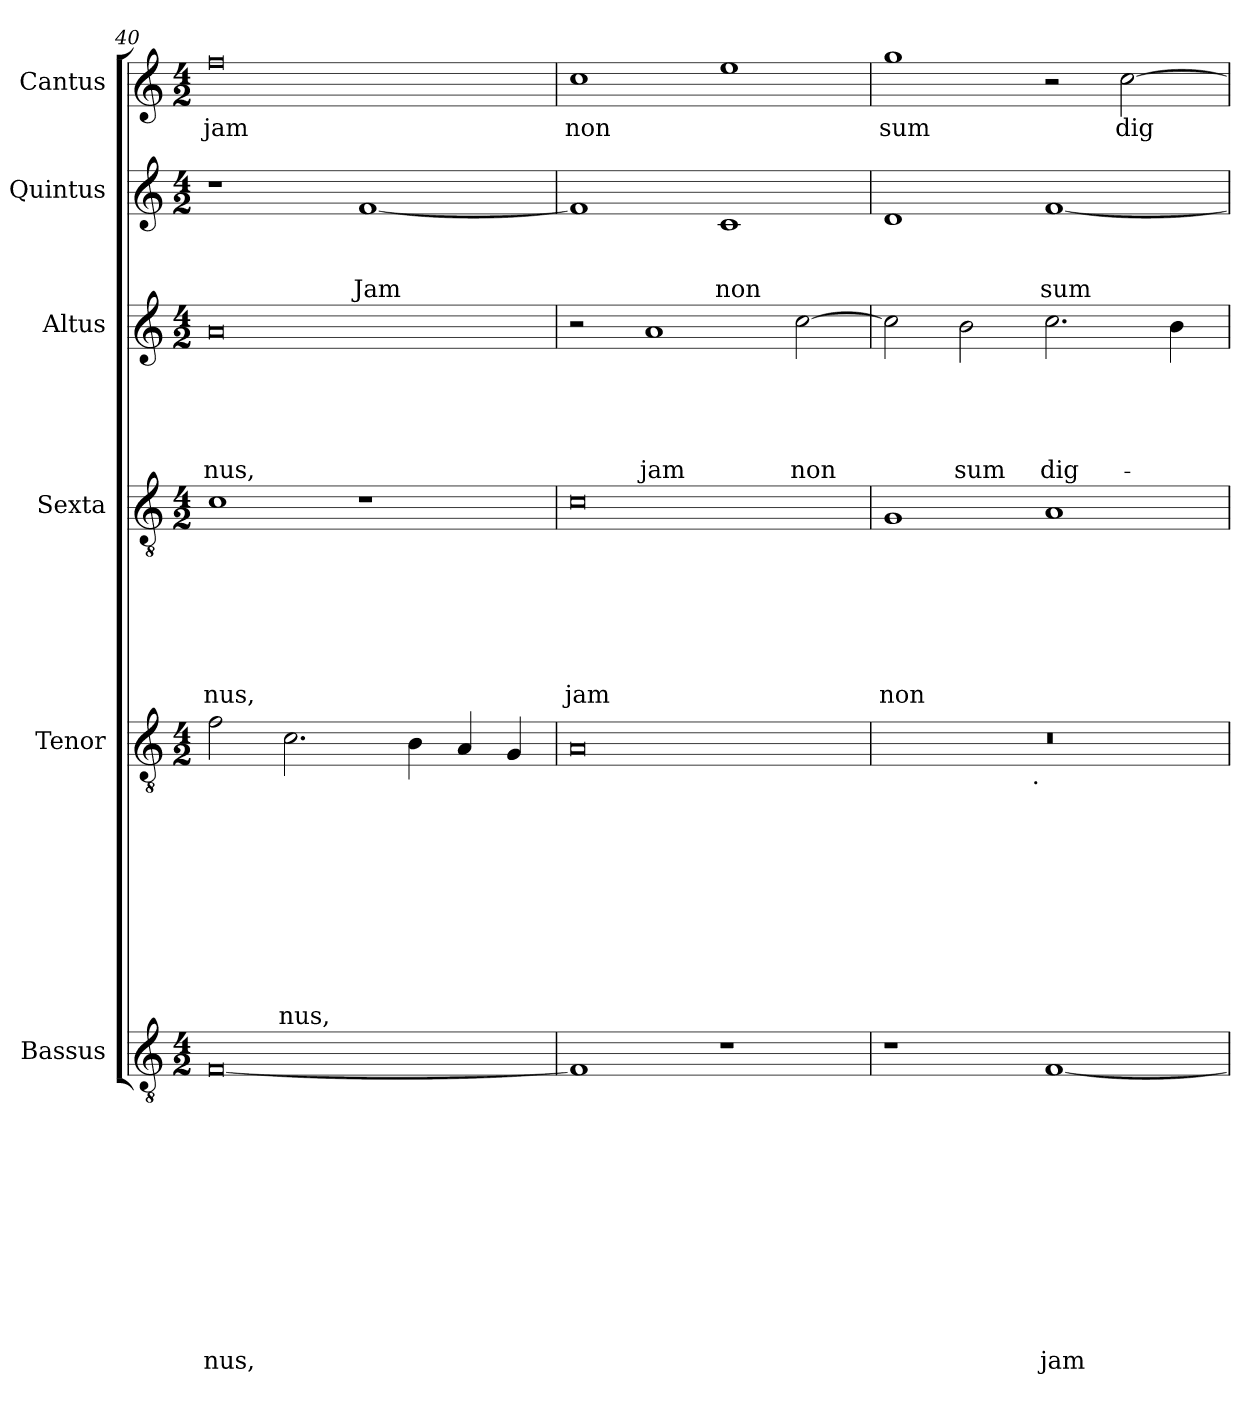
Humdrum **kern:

**kern	**text	**text	**text	**text	**text	**text	**text	**text	**text	**text	**text	**text	**kern	**text	**text	**text	**text	**text	**text	**text	**text	**text	**text	**kern	**text	**text	**text	**text	**text	**text	**text	**kern	**text	**text	**text	**text	**text	**kern	**text	**text	**text	**kern	**text
*part6	*part6	*part6	*part6	*part6	*part6	*part6	*part6	*part6	*part6	*part6	*part6	*part6	*part5	*part5	*part5	*part5	*part5	*part5	*part5	*part5	*part5	*part5	*part5	*part4	*part4	*part4	*part4	*part4	*part4	*part4	*part4	*part3	*part3	*part3	*part3	*part3	*part3	*part2	*part2	*part2	*part2	*part1	*part1
*staff6	*staff6	*staff6	*staff6	*staff6	*staff6	*staff6	*staff6	*staff6	*staff6	*staff6	*staff6	*staff6	*staff5	*staff5	*staff5	*staff5	*staff5	*staff5	*staff5	*staff5	*staff5	*staff5	*staff5	*staff4	*staff4	*staff4	*staff4	*staff4	*staff4	*staff4	*staff4	*staff3	*staff3	*staff3	*staff3	*staff3	*staff3	*staff2	*staff2	*staff2	*staff2	*staff1	*staff1
*I"Bassus	*	*	*	*	*	*	*	*	*	*	*	*	*I"Tenor	*	*	*	*	*	*	*	*	*	*	*I"Sexta	*	*	*	*	*	*	*	*I"Altus	*	*	*	*	*	*I"Quintus	*	*	*	*I"Cantus	*
*I'Bassus	*	*	*	*	*	*	*	*	*	*	*	*	*I'Tenor	*	*	*	*	*	*	*	*	*	*	*	*	*	*	*	*	*	*	*I'Altus	*	*	*	*	*	*I'Quintus	*	*	*	*I'Cantus	*
*clefGv2	*	*	*	*	*	*	*	*	*	*	*	*	*clefGv2	*	*	*	*	*	*	*	*	*	*	*clefGv2	*	*	*	*	*	*	*	*clefG2	*	*	*	*	*	*clefG2	*	*	*	*clefG2	*
*k[]	*	*	*	*	*	*	*	*	*	*	*	*	*k[]	*	*	*	*	*	*	*	*	*	*	*k[]	*	*	*	*	*	*	*	*k[]	*	*	*	*	*	*k[]	*	*	*	*k[]	*
*C:	*	*	*	*	*	*	*	*	*	*	*	*	*C:	*	*	*	*	*	*	*	*	*	*	*C:	*	*	*	*	*	*	*	*C:	*	*	*	*	*	*C:	*	*	*	*C:	*
*M4/2	*	*	*	*	*	*	*	*	*	*	*	*	*M4/2	*	*	*	*	*	*	*	*	*	*	*M4/2	*	*	*	*	*	*	*	*M4/2	*	*	*	*	*	*M4/2	*	*	*	*M4/2	*
=40	=40	=40	=40	=40	=40	=40	=40	=40	=40	=40	=40	=40	=40	=40	=40	=40	=40	=40	=40	=40	=40	=40	=40	=40	=40	=40	=40	=40	=40	=40	=40	=40	=40	=40	=40	=40	=40	=40	=40	=40	=40	=40	=40
!	!	!	!	!	!	!	!	!	!	!	!	!LO:LY:b	!	!	!	!	!	!	!	!	!	!	!	!	!	!	!	!	!	!	!LO:LY:b	!	!	!	!	!	!LO:LY:b	!	!	!	!	!	!LO:LY:b
[<0F	.	.	.	.	.	.	.	.	.	.	.	nus,	2f\	.	.	.	.	.	.	.	.	.	.	1c	.	.	.	.	.	.	-nus,	0a	.	.	.	.	-nus,	1r	.	.	.	0ff	jam
!	!	!	!	!	!	!	!	!	!	!	!	!	!	!	!	!	!	!	!	!	!	!	!LO:LY:b	!	!	!	!	!	!	!	!	!	!	!	!	!	!	!	!	!	!	!	!
.	.	.	.	.	.	.	.	.	.	.	.	.	2.c\	.	.	.	.	.	.	.	.	.	-nus,	.	.	.	.	.	.	.	.	.	.	.	.	.	.	.	.	.	.	.	.
!	!	!	!	!	!	!	!	!	!	!	!	!	!	!	!	!	!	!	!	!	!	!	!	!	!	!	!	!	!	!	!	!	!	!	!	!	!	!	!	!	!LO:LY:b	!	!
.	.	.	.	.	.	.	.	.	.	.	.	.	.	.	.	.	.	.	.	.	.	.	.	1r	.	.	.	.	.	.	.	.	.	.	.	.	.	[<1f	.	.	Jam	.	.
.	.	.	.	.	.	.	.	.	.	.	.	.	4B\	.	.	.	.	.	.	.	.	.	.	.	.	.	.	.	.	.	.	.	.	.	.	.	.	.	.	.	.	.	.
.	.	.	.	.	.	.	.	.	.	.	.	.	4A/	.	.	.	.	.	.	.	.	.	.	.	.	.	.	.	.	.	.	.	.	.	.	.	.	.	.	.	.	.	.
.	.	.	.	.	.	.	.	.	.	.	.	.	4G/	.	.	.	.	.	.	.	.	.	.	.	.	.	.	.	.	.	.	.	.	.	.	.	.	.	.	.	.	.	.
=41	=41	=41	=41	=41	=41	=41	=41	=41	=41	=41	=41	=41	=41	=41	=41	=41	=41	=41	=41	=41	=41	=41	=41	=41	=41	=41	=41	=41	=41	=41	=41	=41	=41	=41	=41	=41	=41	=41	=41	=41	=41	=41	=41
!	!	!	!	!	!	!	!	!	!	!	!	!	!	!	!	!	!	!	!	!	!	!	!	!	!	!	!	!	!	!	!LO:LY:b	!	!	!	!	!	!	!	!	!	!	!	!LO:LY:b
1F]	.	.	.	.	.	.	.	.	.	.	.	.	0A	.	.	.	.	.	.	.	.	.	.	0c	.	.	.	.	.	.	jam	2r	.	.	.	.	.	1f]	.	.	.	1cc	non
!	!	!	!	!	!	!	!	!	!	!	!	!	!	!	!	!	!	!	!	!	!	!	!	!	!	!	!	!	!	!	!	!	!	!	!	!	!LO:LY:b	!	!	!	!	!	!
.	.	.	.	.	.	.	.	.	.	.	.	.	.	.	.	.	.	.	.	.	.	.	.	.	.	.	.	.	.	.	.	1a	.	.	.	.	jam	.	.	.	.	.	.
!	!	!	!	!	!	!	!	!	!	!	!	!	!	!	!	!	!	!	!	!	!	!	!	!	!	!	!	!	!	!	!	!	!	!	!	!	!	!	!	!	!LO:LY:b	!	!
1r	.	.	.	.	.	.	.	.	.	.	.	.	.	.	.	.	.	.	.	.	.	.	.	.	.	.	.	.	.	.	.	.	.	.	.	.	.	1c	.	.	non	1ee	.
!	!	!	!	!	!	!	!	!	!	!	!	!	!	!	!	!	!	!	!	!	!	!	!	!	!	!	!	!	!	!	!	!	!	!	!	!	!LO:LY:b	!	!	!	!	!	!
.	.	.	.	.	.	.	.	.	.	.	.	.	.	.	.	.	.	.	.	.	.	.	.	.	.	.	.	.	.	.	.	[>2cc\	.	.	.	.	non	.	.	.	.	.	.
=42	=42	=42	=42	=42	=42	=42	=42	=42	=42	=42	=42	=42	=42	=42	=42	=42	=42	=42	=42	=42	=42	=42	=42	=42	=42	=42	=42	=42	=42	=42	=42	=42	=42	=42	=42	=42	=42	=42	=42	=42	=42	=42	=42
!	!	!	!	!	!	!	!	!	!	!	!	!	!	!	!	!	!	!	!	!	!	!	!	!	!	!	!	!	!	!	!LO:LY:b	!	!	!	!	!	!	!	!	!	!	!	!LO:LY:b
*	*	*	*	*	*	*	*	*	*	*	*	*	*^	*	*	*	*	*	*	*	*	*	*	*	*	*	*	*	*	*	*	*	*	*	*	*	*	*	*	*	*	*	*
1r	.	.	.	.	.	.	.	.	.	.	.	.	0r	2ryy	.	.	.	.	.	.	.	.	.	.	1G	.	.	.	.	.	.	non	2cc\]	.	.	.	.	.	1d	.	.	.	1gg	sum
!	!	!	!	!	!	!	!	!	!	!	!	!	!	!	!	!	!	!	!	!	!	!	!	!	!	!	!	!	!	!	!	!	!	!	!	!	!	!LO:LY:b	!	!	!	!	!	!
.	.	.	.	.	.	.	.	.	.	.	.	.	.	4...ryy	.	.	.	.	.	.	.	.	.	.	.	.	.	.	.	.	.	.	2b\	.	.	.	.	sum	.	.	.	.	.	.
!	!	!	!	!	!	!	!	!	!	!	!	!	!	!LO:TX:b:t=.	!	!	!	!	!	!	!	!	!	!	!	!	!	!	!	!	!	!	!	!	!	!	!	!	!	!	!	!	!	!
.	.	.	.	.	.	.	.	.	.	.	.	.	.	1ryy	.	.	.	.	.	.	.	.	.	.	.	.	.	.	.	.	.	.	.	.	.	.	.	.	.	.	.	.	.	.
!	!	!	!	!	!	!	!	!	!	!	!	!LO:LY:b	!	!	!	!	!	!	!	!	!	!	!	!	!	!	!	!	!	!	!	!	!	!	!	!	!	!LO:LY:b	!	!	!	!LO:LY:b	!	!
[<1F	.	.	.	.	.	.	.	.	.	.	.	jam	.	.	.	.	.	.	.	.	.	.	.	.	1A	.	.	.	.	.	.	.	2.cc\	.	.	.	.	dig-	[<1f	.	.	sum	2r	.
!	!	!	!	!	!	!	!	!	!	!	!	!	!	!	!	!	!	!	!	!	!	!	!	!	!	!	!	!	!	!	!	!	!	!	!	!	!	!	!	!	!	!	!	!LO:LY:b
.	.	.	.	.	.	.	.	.	.	.	.	.	.	.	.	.	.	.	.	.	.	.	.	.	.	.	.	.	.	.	.	.	.	.	.	.	.	.	.	.	.	.	[>2cc\	dig-
.	.	.	.	.	.	.	.	.	.	.	.	.	.	.	.	.	.	.	.	.	.	.	.	.	.	.	.	.	.	.	.	.	4b\	.	.	.	.	.	.	.	.	.	.	.
.	.	.	.	.	.	.	.	.	.	.	.	.	.	32ryy	.	.	.	.	.	.	.	.	.	.	.	.	.	.	.	.	.	.	.	.	.	.	.	.	.	.	.	.	.	.
*	*	*	*	*	*	*	*	*	*	*	*	*	*v	*v	*	*	*	*	*	*	*	*	*	*	*	*	*	*	*	*	*	*	*	*	*	*	*	*	*	*	*	*	*	*
=	=	=	=	=	=	=	=	=	=	=	=	=	=	=	=	=	=	=	=	=	=	=	=	=	=	=	=	=	=	=	=	=	=	=	=	=	=	=	=	=	=	=	=
*-	*-	*-	*-	*-	*-	*-	*-	*-	*-	*-	*-	*-	*-	*-	*-	*-	*-	*-	*-	*-	*-	*-	*-	*-	*-	*-	*-	*-	*-	*-	*-	*-	*-	*-	*-	*-	*-	*-	*-	*-	*-	*-	*-
